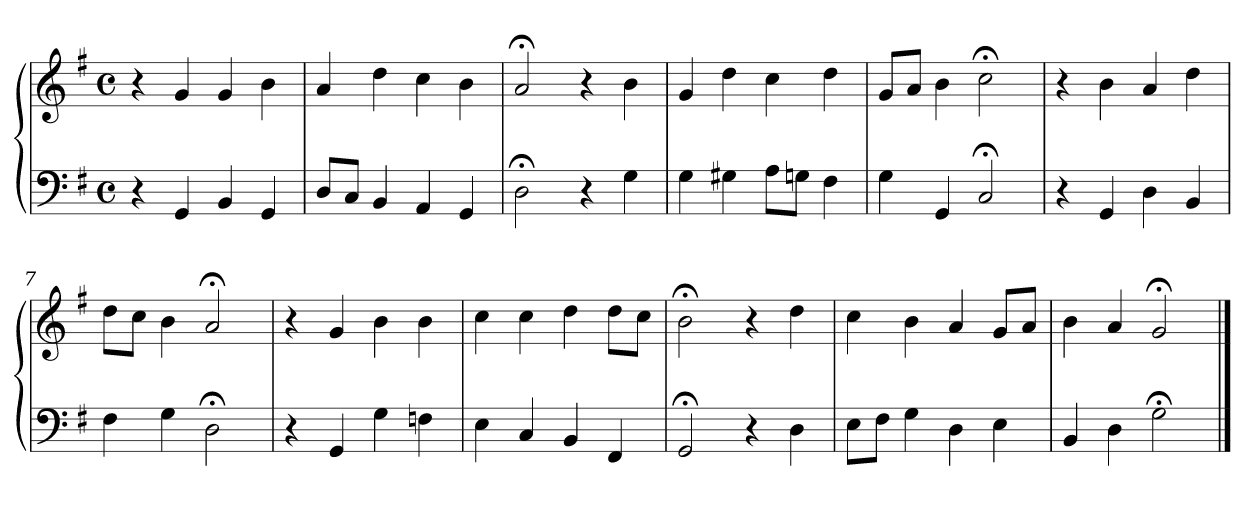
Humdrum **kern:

**kern	**kern
*part1	*part1
*staff2	*staff1
*clefF4	*clefG2
*k[f#]	*k[f#]
*M4/4	*M4/4
*met(c)	*met(c)
=1	=1
4r	4r
4GG	4g
4BB	4g
4GG	4b
=2	=2
8DL	4a
8CJ	.
4BB	4dd
4AA	4cc
4GG	4b
=3	=3
2D;<	2a;<
4r	4r
4G	4b
=4	=4
4G	4g
4G#X	4dd
8AL	4cc
8GnJ	.
4F#	4dd
=5	=5
4G	8gL
.	8aJ
4GG	4b
2C;<	2cc;<
=6	=6
4r	4r
4GG	4b
4D	4a
4BB	4dd
=7	=7
4F#	8ddL
.	8ccJ
4G	4b
2D;<	2a;<
!!LO:LB:g=z
=8	=8
4r	4r
4GG	4g
4G	4b
4Fn	4b
=9	=9
4E	4cc
4C	4cc
4BB	4dd
4FF#	8ddL
.	8ccJ
=10	=10
2GG;<	2b;<
4r	4r
4D	4dd
=11	=11
8EL	4cc
8F#J	.
4G	4b
4D	4a
4E	8gL
.	8aJ
=12	=12
4BB	4b
4D	4a
2G;<	2g;<
==	==
*-	*-
